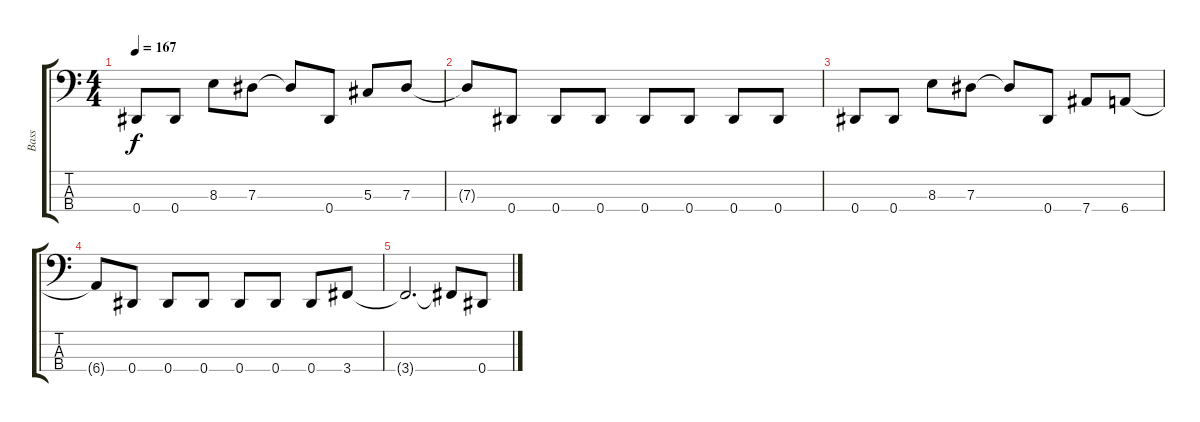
\track ("Bass" "Bass") {instrument electricbasspick}
\staff {score tabs}
\tuning (Gb2 Db2 Ab1 Eb1) {hide}
\ts (4 4)
\tempo 167
\clef f4
\ks c
0.4.8{dy f} 0.4.8 8.3.8 7.3.8 7.3{t}.8 0.4.8 5.3.8 7.3.8 |
7.3{t}.8 0.4.8 0.4.8 0.4.8 0.4.8 0.4.8 0.4.8 0.4.8 |
0.4.8 0.4.8 8.3.8 7.3.8 7.3{t}.8 0.4.8 7.4.8 6.4.8 |
6.4{t}.8 0.4.8 0.4.8 0.4.8 0.4.8 0.4.8 0.4.8 3.4.8 |
3.4{t}.2{d} 3.4{t}.8 0.4.8
